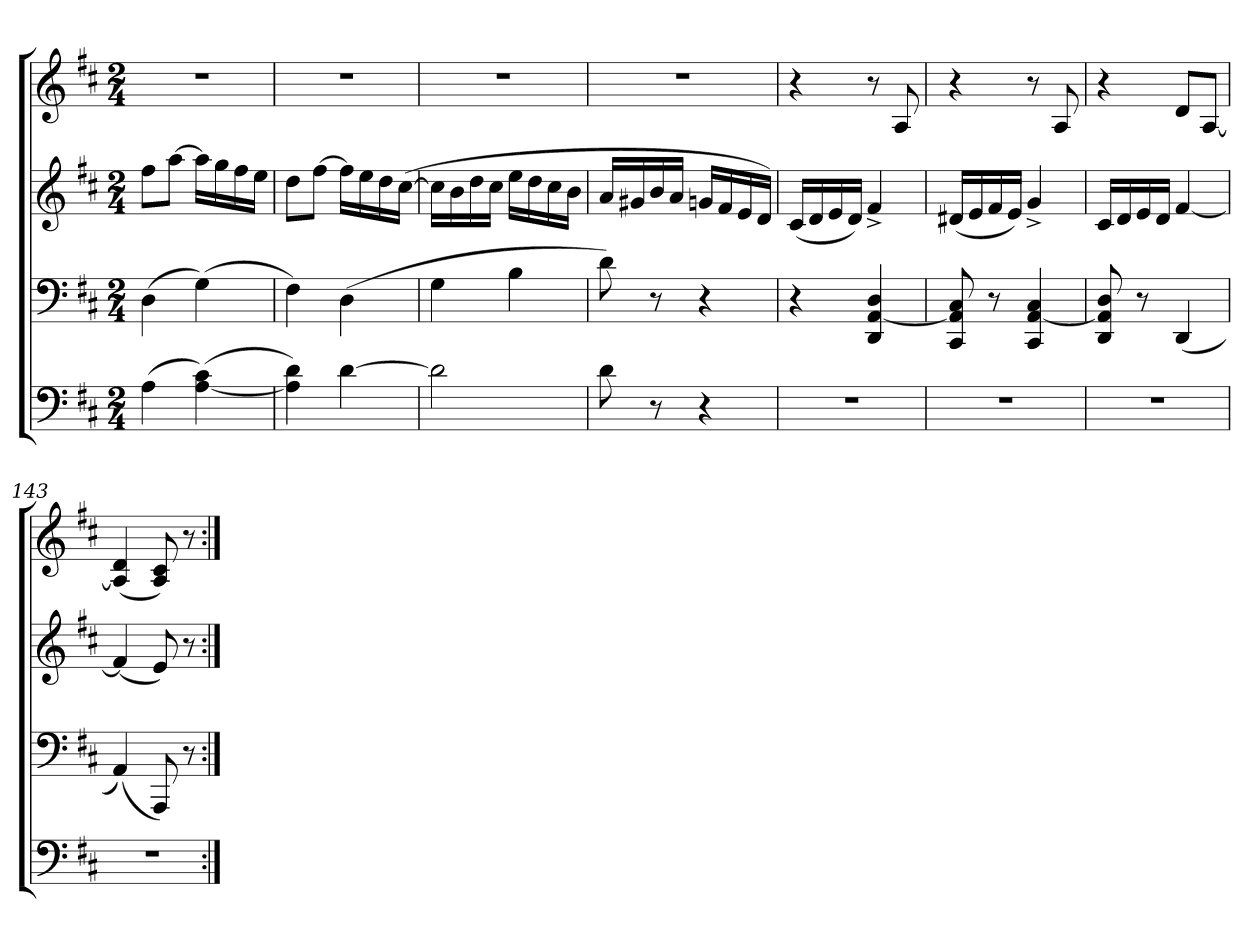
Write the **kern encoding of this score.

**kern	**kern	**kern	**kern
*part4	*part3	*part2	*part1
*staff4	*staff3	*staff2	*staff1
*clefF4	*clefF4	*clefG2	*clefG2
*k[f#c#]	*k[f#c#]	*k[f#c#]	*k[f#c#]
*D:	*D:	*D:	*D:
*M2/4	*M2/4	*M2/4	*M2/4
=	=	=	=
(4A	(4D	8ff#L	2r
.	.	[8aaJ	.
([4A 4c#)	(4G)	16aaLL]	.
.	.	16gg	.
.	.	16ff#	.
.	.	16eeJJ	.
=137	=137	=137	=137
4A] 4d)	4F#)	8ddL	2r
.	.	[8ff#J	.
[4d	(4D	16ff#LL]	.
.	.	16ee	.
.	.	16dd	.
.	.	([16cc#JJ	.
=138	=138	=138	=138
2d]	4G	16cc#LL]	2r
.	.	16b	.
.	.	16dd	.
.	.	16cc#JJ	.
.	4B	16eeLL	.
.	.	16dd	.
.	.	16cc#	.
.	.	16bJJ	.
=139	=139	=139	=139
8d	8d)	16aLL	2r
.	.	16g#X	.
8r	8r	16b	.
.	.	16aJJ	.
4r	4r	16gnLL	.
.	.	16f#	.
.	.	16e	.
.	.	16dJJ)	.
=140	=140	=140	=140
2r	4r	(16c#LL	4r
.	.	16d	.
.	.	16e	.
.	.	16dJJ)	.
.	4DD [4AA 4D	4f#^	8r
.	.	.	8A
=141	=141	=141	=141
2r	8CC# 8AA] 8C#	(16d#XLL	4r
.	.	16e	.
.	8r	16f#	.
.	.	16eJJ)	.
.	4CC# [4AA 4C#	4g^	8r
.	.	.	8A
=142	=142	=142	=142
2r	8DD 8AA] 8D	16c#LL	4r
.	.	16d	.
.	8r	16e	.
.	.	16dJJ	.
.	(4DD	[4f#	8dL
.	.	.	[8AJ
=143	=143	=143	=143
2r	(4AA)	(4f#]	(4A] 4d
.	8AAA)	8e)	8A 8c#)
.	8r	8r	8r
=:|!	=:|!	=:|!	=:|!
*-	*-	*-	*-
